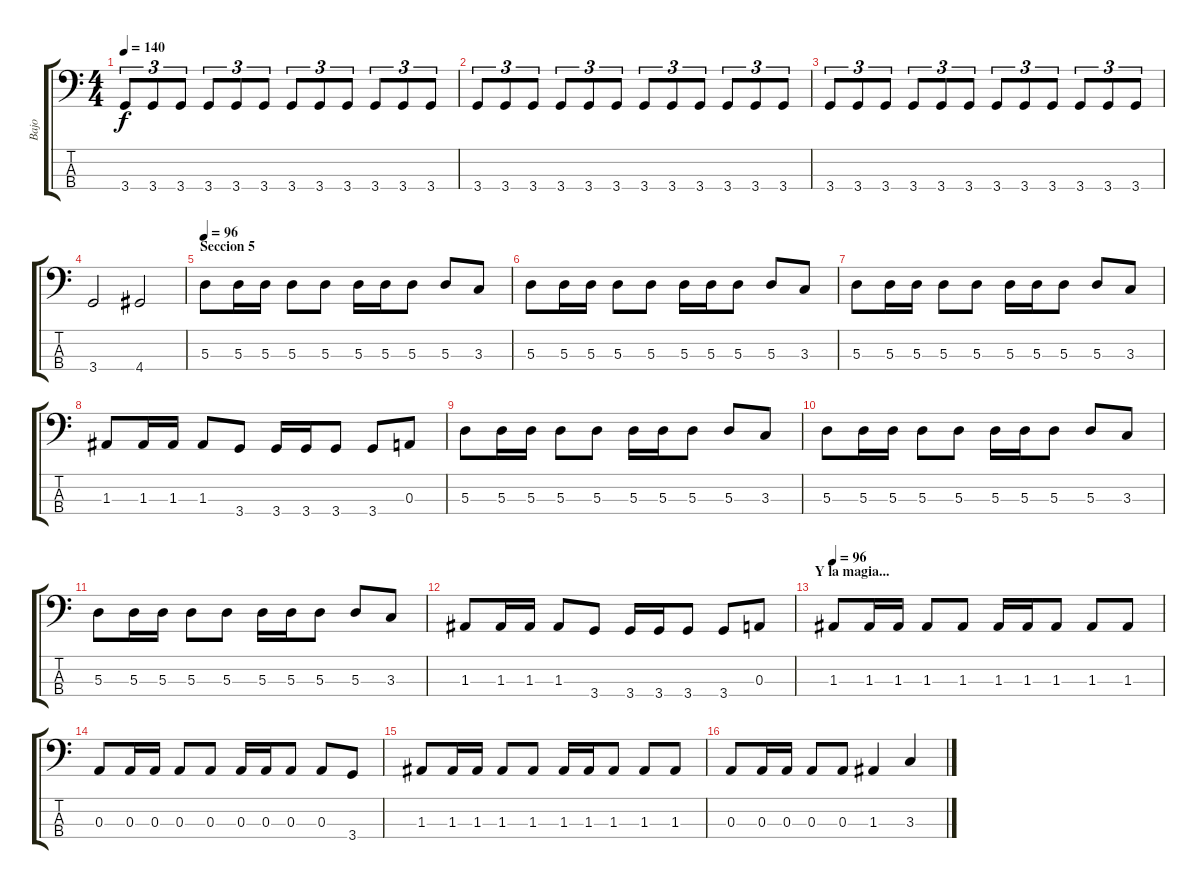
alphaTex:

\track ("Bajo" "Bajo") {instrument electricbasspick}
\staff {score tabs}
\tuning (G2 D2 A1 E1) {hide}
\ts (4 4)
\tempo 140
\clef f4
\ks c
3.4.8{tu (3 2) dy f} 3.4.8{tu (3 2)} 3.4.8{tu (3 2)} 3.4.8{tu (3 2)} 3.4.8{tu (3 2)} 3.4.8{tu (3 2)} 3.4.8{tu (3 2)} 3.4.8{tu (3 2)} 3.4.8{tu (3 2)} 3.4.8{tu (3 2)} 3.4.8{tu (3 2)} 3.4.8{tu (3 2)} |
3.4.8{tu (3 2)} 3.4.8{tu (3 2)} 3.4.8{tu (3 2)} 3.4.8{tu (3 2)} 3.4.8{tu (3 2)} 3.4.8{tu (3 2)} 3.4.8{tu (3 2)} 3.4.8{tu (3 2)} 3.4.8{tu (3 2)} 3.4.8{tu (3 2)} 3.4.8{tu (3 2)} 3.4.8{tu (3 2)} |
3.4.8{tu (3 2)} 3.4.8{tu (3 2)} 3.4.8{tu (3 2)} 3.4.8{tu (3 2)} 3.4.8{tu (3 2)} 3.4.8{tu (3 2)} 3.4.8{tu (3 2)} 3.4.8{tu (3 2)} 3.4.8{tu (3 2)} 3.4.8{tu (3 2)} 3.4.8{tu (3 2)} 3.4.8{tu (3 2)} |
3.4.2 4.4.2 |
\section ("" "Seccion 5")
\tempo 96
5.3.8{volume 10} 5.3.16 5.3.16 5.3.8 5.3.8 5.3.16 5.3.16 5.3.8 5.3.8 3.3.8 |
5.3.8 5.3.16 5.3.16 5.3.8 5.3.8 5.3.16 5.3.16 5.3.8 5.3.8 3.3.8 |
5.3.8 5.3.16 5.3.16 5.3.8 5.3.8 5.3.16 5.3.16 5.3.8 5.3.8 3.3.8 |
1.3.8 1.3.16 1.3.16 1.3.8 3.4.8 3.4.16 3.4.16 3.4.8 3.4.8 0.3.8 |
5.3.8 5.3.16 5.3.16 5.3.8 5.3.8 5.3.16 5.3.16 5.3.8 5.3.8 3.3.8 |
5.3.8 5.3.16 5.3.16 5.3.8 5.3.8 5.3.16 5.3.16 5.3.8 5.3.8 3.3.8 |
5.3.8 5.3.16 5.3.16 5.3.8 5.3.8 5.3.16 5.3.16 5.3.8 5.3.8 3.3.8 |
1.3.8 1.3.16 1.3.16 1.3.8 3.4.8 3.4.16 3.4.16 3.4.8 3.4.8 0.3.8 |
\section ("" "Y la magia...")
\tempo 96
1.3.8 1.3.16 1.3.16 1.3.8 1.3.8 1.3.16 1.3.16 1.3.8 1.3.8 1.3.8 |
0.3.8 0.3.16 0.3.16 0.3.8 0.3.8 0.3.16 0.3.16 0.3.8 0.3.8 3.4.8 |
1.3.8 1.3.16 1.3.16 1.3.8 1.3.8 1.3.16 1.3.16 1.3.8 1.3.8 1.3.8 |
0.3.8 0.3.16 0.3.16 0.3.8 0.3.8 1.3.4 3.3.4
